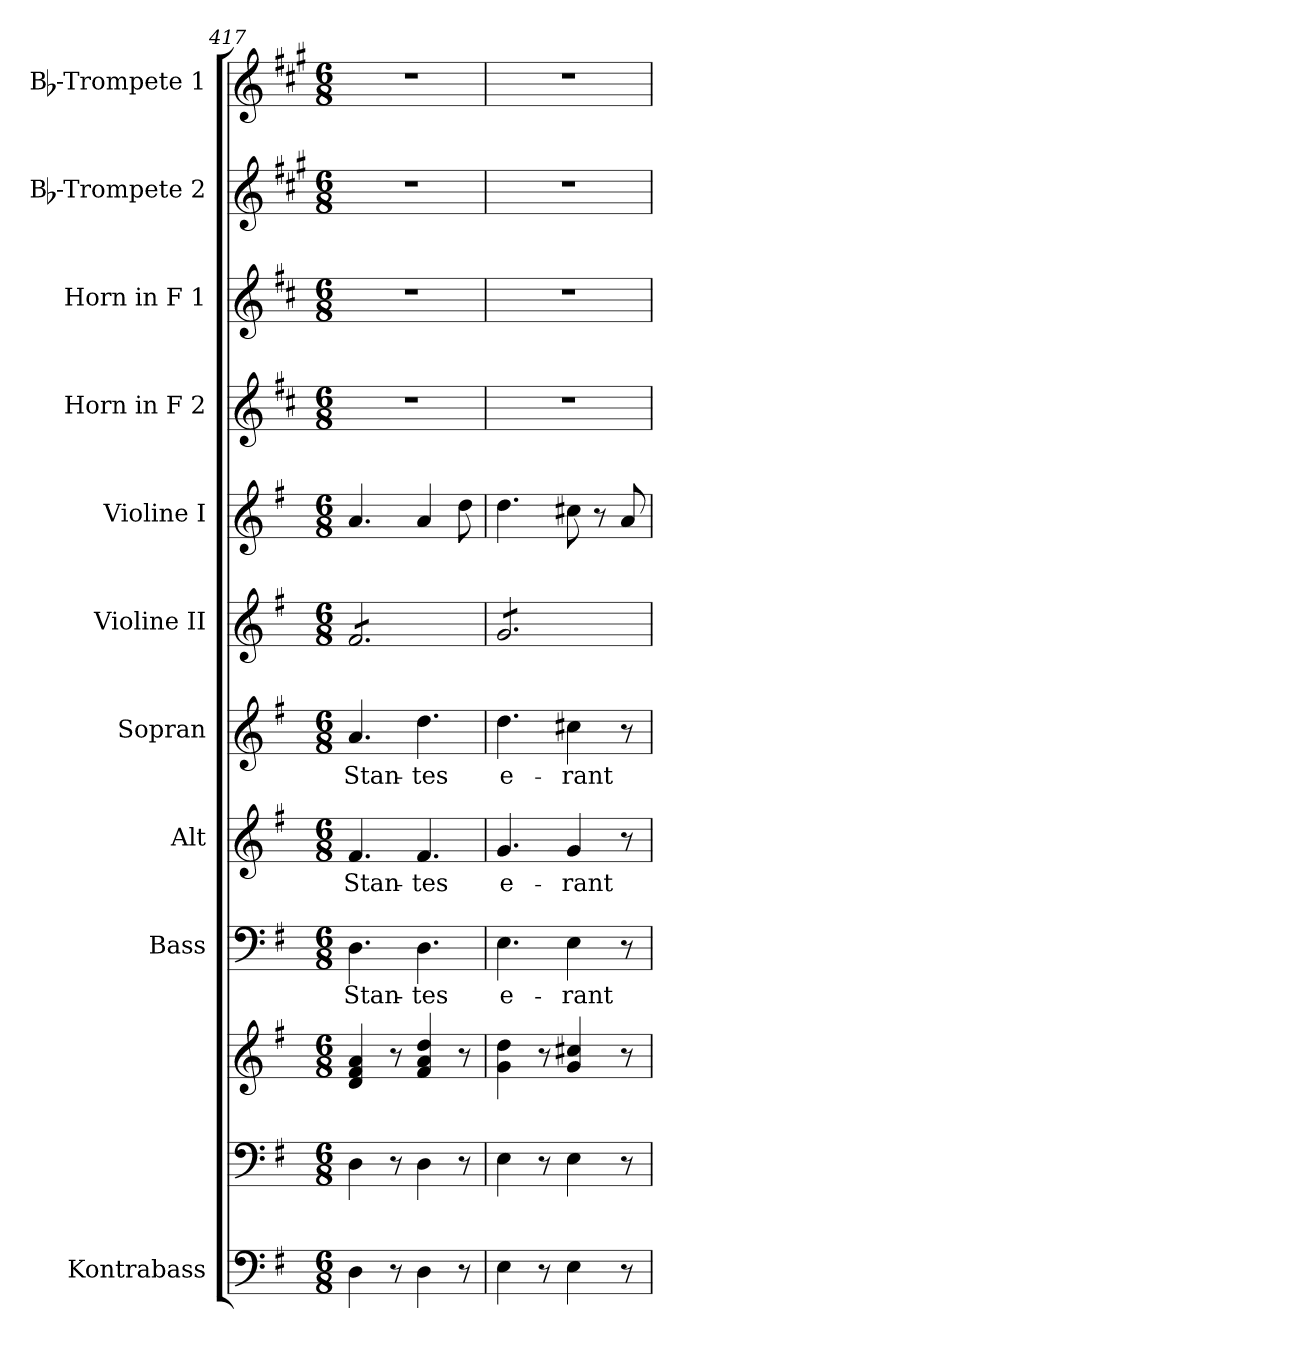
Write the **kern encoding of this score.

**kern	**kern	**kern	**kern	**text	**kern	**text	**kern	**text	**kern	**kern	**kern	**kern	**kern	**kern
*part11	*part10	*part10	*part9	*part9	*part8	*part8	*part7	*part7	*part6	*part5	*part4	*part3	*part2	*part1
*staff12	*staff11	*staff10	*staff9	*staff9	*staff8	*staff8	*staff7	*staff7	*staff6	*staff5	*staff4	*staff3	*staff2	*staff1
*I"Kontrabass	*	*	*I"Bass	*	*I"Alt	*	*I"Sopran	*	*I"Violine II	*I"Violine I	*I"Horn in F 2	*I"Horn in F 1	*I"Bb-Trompete 2	*I"Bb-Trompete 1
*I'Kb.	*	*	*I'B.	*	*I'A.	*	*I'S.	*	*I'Vl. II	*I'Vl. I	*	*	*I'Bb Trp. 2	*I'Bb Trp. 1
*clefF4	*clefF4	*clefG2	*clefF4	*	*clefG2	*	*clefG2	*	*clefG2	*clefG2	*clefG2	*clefG2	*clefG2	*clefG2
*ITrd7c12	*	*	*	*	*	*	*	*	*	*	*ITrd4c7	*ITrd4c7	*ITrd1c2	*ITrd1c2
*k[f#]	*k[f#]	*k[f#]	*k[f#]	*	*k[f#]	*	*k[f#]	*	*k[f#]	*k[f#]	*k[f#]	*k[f#]	*k[f#]	*k[f#]
*G:	*G:	*G:	*G:	*	*G:	*	*G:	*	*G:	*G:	*G:	*G:	*G:	*G:
*M6/8	*M6/8	*M6/8	*M6/8	*	*M6/8	*	*M6/8	*	*M6/8	*M6/8	*M6/8	*M6/8	*M6/8	*M6/8
=417	=417	=417	=417	=417	=417	=417	=417	=417	=417	=417	=417	=417	=417	=417
!	!	!	!	!LO:LY:b	!	!LO:LY:b	!	!LO:LY:b	!	!	!	!	!	!
*	*	*	*	*	*	*	*	*	*tremolo	*	*	*	*	*
4DD\	4D\	4d/ 4f#/ 4a/	4.D\	Stan-	4.f#/	Stan-	4.a/	Stan-	8f#/L	4.a/	2.r	2.r	2.r	2.r
.	.	.	.	.	.	.	.	.	8f#/	.	.	.	.	.
8r	8r	8r	.	.	.	.	.	.	8f#/	.	.	.	.	.
!	!	!	!	!LO:LY:b	!	!LO:LY:b	!	!LO:LY:b	!	!	!	!	!	!
4DD\	4D\	4f#/ 4a/ 4dd/	4.D\	-tes	4.f#/	-tes	4.dd\	-tes	8f#/	4a/	.	.	.	.
.	.	.	.	.	.	.	.	.	8f#/	.	.	.	.	.
8r	8r	8r	.	.	.	.	.	.	8f#/J	8dd\	.	.	.	.
=418	=418	=418	=418	=418	=418	=418	=418	=418	=418	=418	=418	=418	=418	=418
!	!	!	!	!LO:LY:b	!	!LO:LY:b	!	!LO:LY:b	!	!	!	!	!	!
4EE\	4E\	4g\ 4dd\	4.E\	e-	4.g/	e-	4.dd\	e-	8g/L	4.dd\	2.r	2.r	2.r	2.r
.	.	.	.	.	.	.	.	.	8g/	.	.	.	.	.
8r	8r	8r	.	.	.	.	.	.	8g/	.	.	.	.	.
!	!	!	!	!LO:LY:b	!	!LO:LY:b	!	!LO:LY:b	!	!	!	!	!	!
4EE\	4E\	4g/ 4cc#X/	4E\	-rant	4g/	-rant	4cc#X\	-rant	8g/	8cc#X\	.	.	.	.
.	.	.	.	.	.	.	.	.	8g/	8r	.	.	.	.
8r	8r	8r	8r	.	8r	.	8r	.	8g/J	8a/	.	.	.	.
*	*	*	*	*	*	*	*	*	*Xtremolo	*	*	*	*	*
=	=	=	=	=	=	=	=	=	=	=	=	=	=	=
*-	*-	*-	*-	*-	*-	*-	*-	*-	*-	*-	*-	*-	*-	*-
